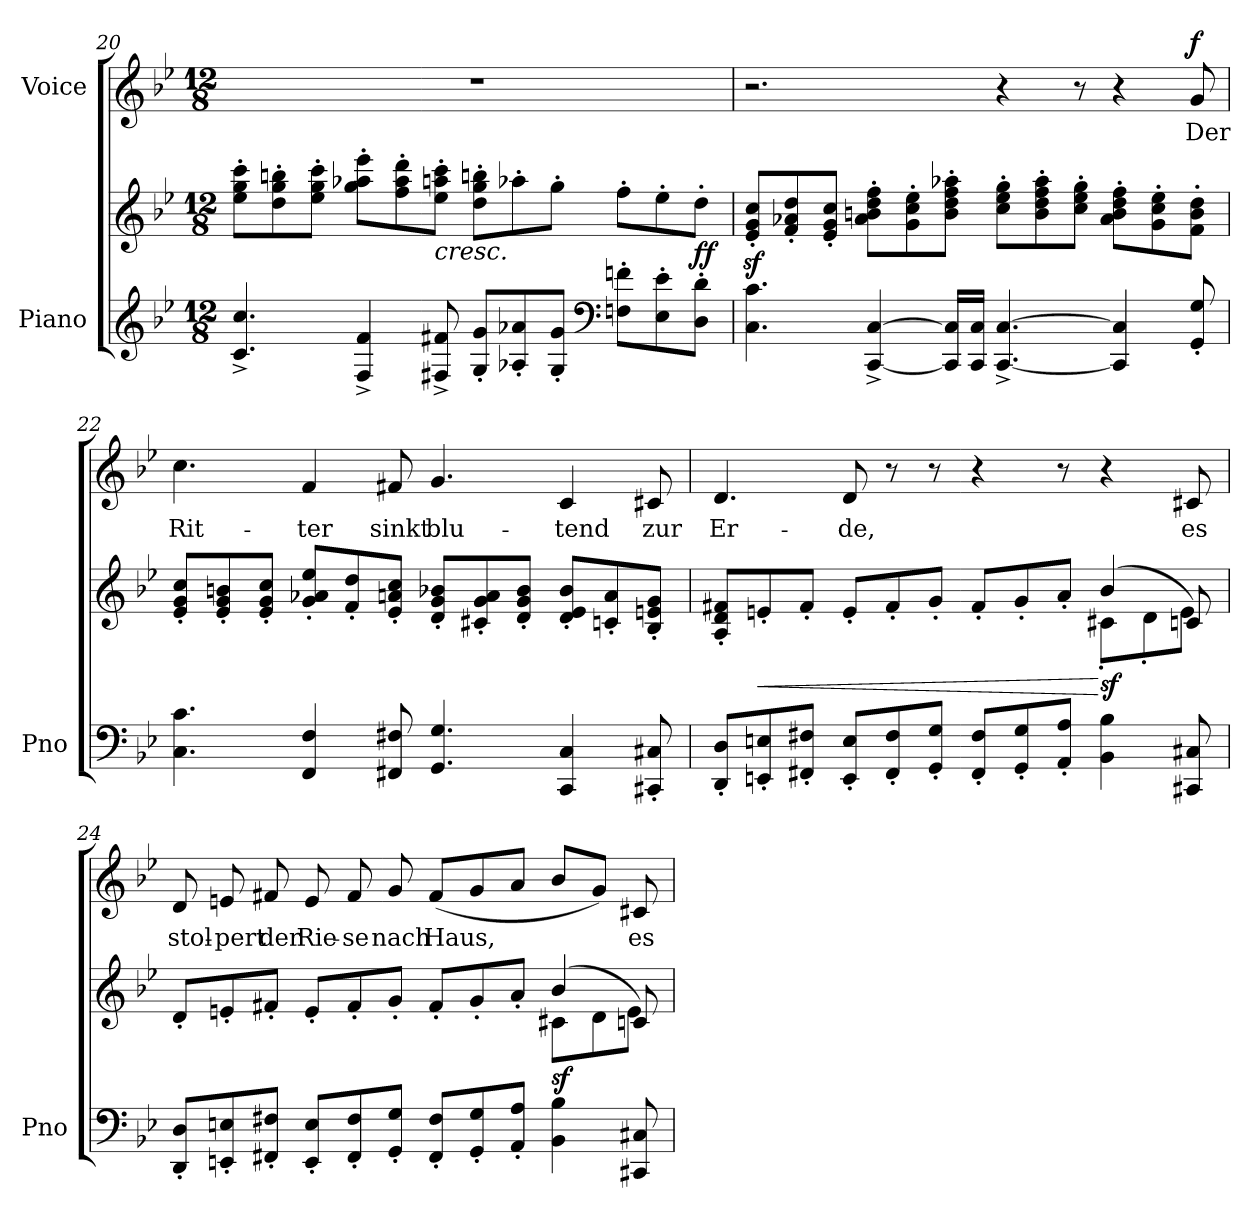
**kern	**kern	**dynam	**kern	**text	**dynam
*part2	*part2	*part2	*part1	*part1	*part1
*staff3	*staff2	*staff2/3	*staff1	*staff1	*staff1
*I"Piano	*	*	*I"Voice	*	*
*I'Pno	*	*	*	*	*
*clefG2	*clefG2	*	*clefG2	*	*
*k[b-e-]	*k[b-e-]	*	*k[b-e-]	*	*
*M12/8	*M12/8	*	*M12/8	*	*
=20	=20	=20	=20	=20	=20
4.c/^ 4.cc/^	8ee-\' 8gg\' 8ccc\'L	.	1.r	.	.
.	8dd\' 8gg\' 8bbn\'	.	.	.	.
.	8ee-\' 8gg\' 8ccc\'J	.	.	.	.
4F/^ 4f/^	8gg\' 8aa-X\' 8eee-\'L	.	.	.	.
.	8ff\' 8aa-\' 8ddd\'	.	.	.	.
!	!	!LO:HP:b	!	!	!
8F#X/^ 8f#X/^	8ee-\' 8aan\' 8ccc\'J	<	.	.	.
8G/' 8g/'L	8dd\' 8gg\' 8bbn\'L	.	.	.	.
8A-X/' 8a-X/'	8aa-X'\	.	.	.	.
8G/' 8g/'J	8gg'\J	.	.	.	.
*clefF4	*	*	*	*	*
8Fn\' 8fn\'L	8ff'\L	.	.	.	.
8E-\' 8e-\'	8ee-'\	.	.	.	.
!	!	!LO:DY:b	!	!	!
8D\' 8d\'J	8dd'\J	ff	.	.	.
!!LO:PB:g=z
=21	=21	=21	=21	=21	=21
4.C\ 4.c\	8e-/z<' 8g/z<' 8cc/z<'L	.	2.r	.	.
.	8f/' 8a-X/' 8dd/'	.	.	.	.
.	8e-/' 8g/' 8cc/'J	.	.	.	.
[4CC/^ [4C/^	8a-\' 8bn\' 8dd\' 8ff\'L	.	.	.	.
.	8g\' 8cc\' 8ee-\'	.	.	.	.
16CC/] 16C/]LL	8b\' 8dd\' 8ff\' 8aa-X\'J	.	.	.	.
16CC/ 16C/JJ	.	.	.	.	.
[4.CC/^ [4.C/^	8cc\' 8ee-\' 8gg\'L	.	4r	.	.
.	8b\' 8dd\' 8ff\' 8aa-\'	.	.	.	.
.	8cc\' 8ee-\' 8gg\'J	.	8r	.	.
4CC/] 4C/]	8a-\' 8b\' 8dd\' 8ff\'L	.	4r	.	.
.	8g\' 8cc\' 8ee-\'	.	.	.	.
!	!	!	!	!LO:LY:b	!LO:DY:a
8GG/' 8G/'	8f\' 8b\' 8dd\'J	.	8g/	Der	f
=22	=22	=22	=22	=22	=22
!	!	!	!	!LO:LY:b	!
4.C\ 4.c\	8e-/' 8g/' 8cc/'L	.	4.cc\	Rit-	.
.	8e-/' 8g/' 8bn/'	.	.	.	.
.	8e-/' 8g/' 8cc/'J	.	.	.	.
!	!	!	!	!LO:LY:b	!
4FF/ 4F/	8g/' 8a-X/' 8ee-/'L	.	4f/	-ter	.
.	8f/' 8dd/'	.	.	.	.
!	!	!	!	!LO:LY:b	!
8FF#X/ 8F#X/	8e-/' 8an/' 8cc/'J	.	8f#X/	sinkt	.
!	!	!	!	!LO:LY:b	!
4.GG/ 4.G/	8d/' 8g/' 8b-X/'L	.	4.g/	blu-	.
.	8c#X/' 8g/' 8a/'	.	.	.	.
.	8d/' 8g/' 8b-/'J	.	.	.	.
!	!	!	!	!LO:LY:b	!
4CC/ 4C/	8d/' 8e-/' 8b-/'L	.	4c/	-tend	.
.	8cn/' 8a/'	.	.	.	.
!	!	!	!	!LO:LY:b	!
8CC#X/' 8C#X/'	8B-/' 8en/' 8g/'J	.	8c#X/	zur	.
=23	=23	=23	=23	=23	=23
*	*^	*	*	*	*
!	!	!	!	!	!LO:LY:b	!
8DD/' 8D/'L	8A/' 8d/' 8f#X/'L	2.ryy	.	4.d/	Er-	.
!	!	!	!LO:HP:b	!	!	!
8EEn/' 8En/'	8en'/	.	<	.	.	.
8FF#X/' 8F#X/'J	8f#'/J	.	.	.	.	.
!	!	!	!	!	!LO:LY:b	!
8EE/' 8E/'L	8e'/L	.	.	8d/	-de,	.
8FF#/' 8F#/'	8f#'/	.	.	8r	.	.
8GG/' 8G/'J	8g'/J	.	.	8r	.	.
8FF#/' 8F#/'L	8f#'/L	4.ryy	.	4r	.	.
8GG/' 8G/'	8g'/	.	.	.	.	.
8AA/' 8A/'J	8a'/J	.	.	8r	.	.
!	!	!	!LO:DY:n=1:b	!	!	!
4BB-\ 4B-\	(>4b-/	8c#X'\L	[ sf	4r	.	.
.	.	8d'\	.	.	.	.
!	!	!	!	!	!LO:LY:b	!
8CC#X/ 8C#X/	8cn/)	8e\J	.	8c#X/	es	.
!!LO:LB:g=z
=24	=24	=24	=24	=24	=24	=24
!	!	!	!	!	!LO:LY:b	!
8DD/' 8D/'L	8d'/L	2.ryy	.	8d/	stol-	.
!	!	!	!	!	!LO:LY:b	!
8EEn/' 8En/'	8en'/	.	.	8en/	-pert	.
!	!	!	!	!	!LO:LY:b	!
8FF#X/' 8F#X/'J	8f#X'/J	.	.	8f#X/	der	.
!	!	!	!	!	!LO:LY:b	!
8EE/' 8E/'L	8e'/L	.	.	8e/	Rie-	.
!	!	!	!	!	!LO:LY:b	!
8FF#/' 8F#/'	8f#'/	.	.	8f#/	-se	.
!	!	!	!	!	!LO:LY:b	!
8GG/' 8G/'J	8g'/J	.	.	8g/	nach	.
!	!	!	!	!	!LO:LY:b	!
8FF#/' 8F#/'L	8f#'/L	4.ryy	.	(<8f#/L	Haus,	.
8GG/' 8G/'	8g'/	.	.	8g/	.	.
8AA/' 8A/'J	8a'/J	.	.	8a/J	.	.
!	!	!	!LO:DY:n=1:b	!	!	!
4BB-\ 4B-\	(>4b-/	8c#X\L	[ sf	8b-/L	.	.
.	.	8d\	.	8g/J)	.	.
!	!	!	!	!	!LO:LY:b	!
8CC#X/ 8C#X/	8cn/)	8e\J	.	8c#X/	es	.
*	*v	*v	*	*	*	*
=	=	=	=	=	=
*-	*-	*-	*-	*-	*-
